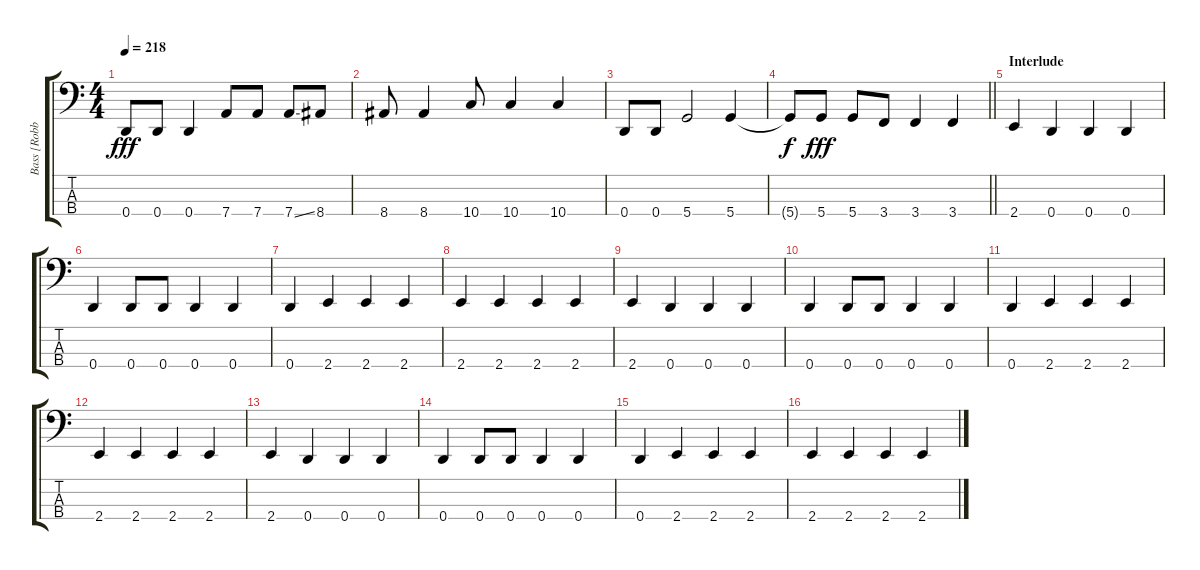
\track ("Bass [Robbie Merrill]" "Bass [Robb") {instrument electricbassfinger}
\staff {score tabs}
\tuning (G2 D2 A1 D1) {hide}
\ts (4 4)
\tempo 218
\clef f4
\ks c
0.4.8{dy fff} 0.4.8 0.4.4 7.4.8 7.4.8 7.4{ss}.8 8.4.8 |
8.4.8 8.4.4 10.4.8 10.4.4 10.4.4 |
0.4.8 0.4.8 5.4.2 5.4.4 |
\barLineRight lightlight
5.4{t}.8{dy f} 5.4.8{dy fff} 5.4.8 3.4.8 3.4.4 3.4.4 |
\section ("" "Interlude")
2.4.4 0.4.4 0.4.4 0.4.4 |
0.4.4 0.4.8 0.4.8 0.4.4 0.4.4 |
0.4.4 2.4.4 2.4.4 2.4.4 |
2.4.4 2.4.4 2.4.4 2.4.4 |
2.4.4 0.4.4 0.4.4 0.4.4 |
0.4.4 0.4.8 0.4.8 0.4.4 0.4.4 |
0.4.4 2.4.4 2.4.4 2.4.4 |
2.4.4 2.4.4 2.4.4 2.4.4 |
2.4.4 0.4.4 0.4.4 0.4.4 |
0.4.4 0.4.8 0.4.8 0.4.4 0.4.4 |
0.4.4 2.4.4 2.4.4 2.4.4 |
2.4.4 2.4.4 2.4.4 2.4.4
